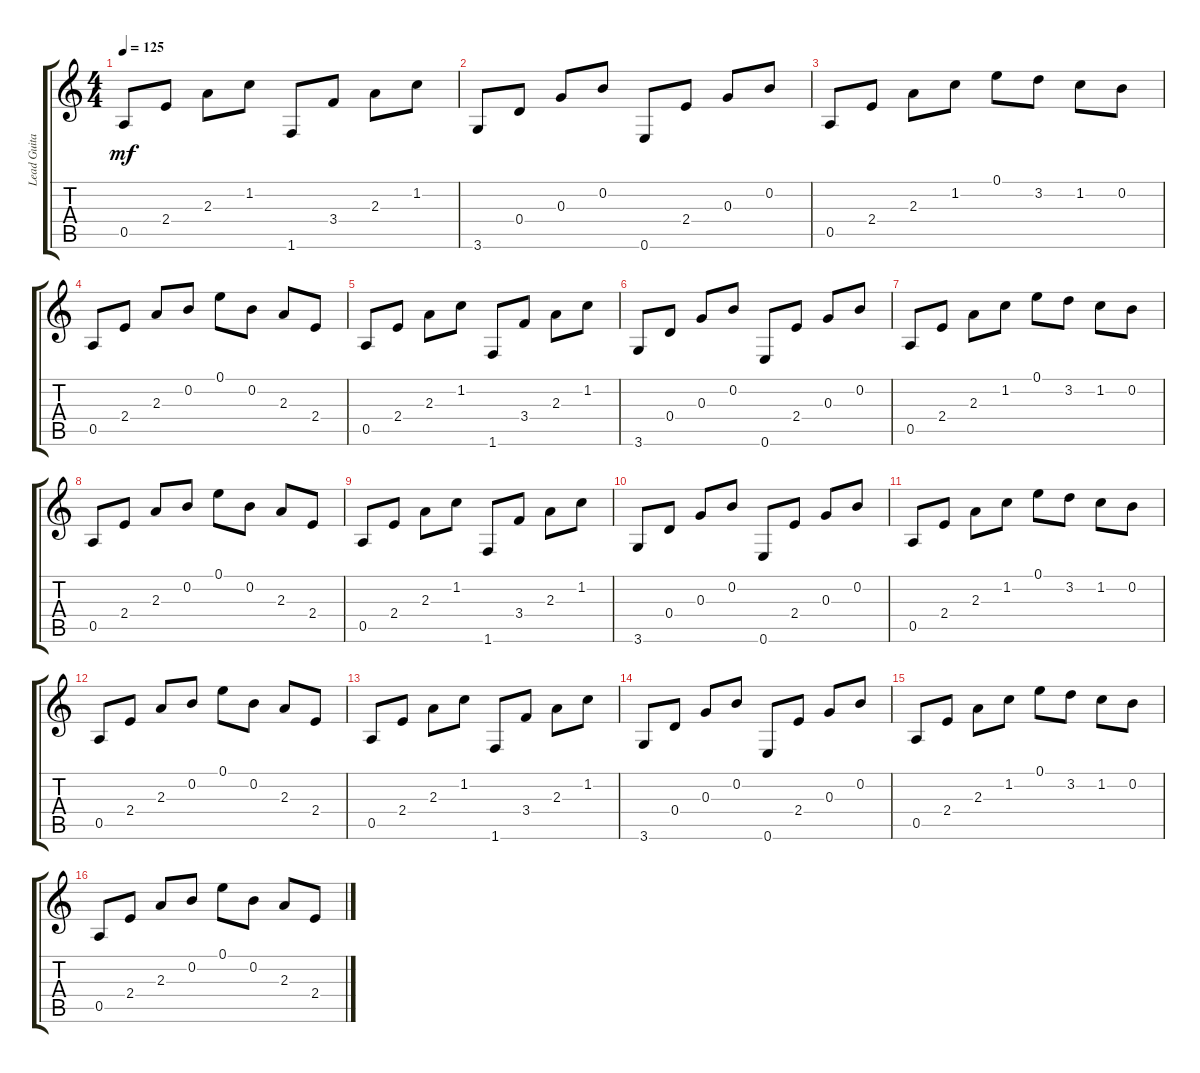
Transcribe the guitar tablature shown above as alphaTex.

\track ("Lead Guitar 2" "Lead Guita") {instrument acousticguitarnylon}
\staff {score tabs}
\tuning (E4 B3 G3 D3 A2 E2) {hide}
\ts (4 4)
\tempo 125
\clef g2
\ks c
0.5.8{dy mf} 2.4.8 2.3.8 1.2.8 1.6.8 3.4.8 2.3.8 1.2.8 |
3.6.8 0.4.8 0.3.8 0.2.8 0.6.8 2.4.8 0.3.8 0.2.8 |
0.5.8 2.4.8 2.3.8 1.2.8 0.1.8 3.2.8 1.2.8 0.2.8 |
0.5.8 2.4.8 2.3.8 0.2.8 0.1.8 0.2.8 2.3.8 2.4.8 |
0.5.8 2.4.8 2.3.8 1.2.8 1.6.8 3.4.8 2.3.8 1.2.8 |
3.6.8 0.4.8 0.3.8 0.2.8 0.6.8 2.4.8 0.3.8 0.2.8 |
0.5.8 2.4.8 2.3.8 1.2.8 0.1.8 3.2.8 1.2.8 0.2.8 |
0.5.8 2.4.8 2.3.8 0.2.8 0.1.8 0.2.8 2.3.8 2.4.8 |
0.5.8 2.4.8 2.3.8 1.2.8 1.6.8 3.4.8 2.3.8 1.2.8 |
3.6.8 0.4.8 0.3.8 0.2.8 0.6.8 2.4.8 0.3.8 0.2.8 |
0.5.8 2.4.8 2.3.8 1.2.8 0.1.8 3.2.8 1.2.8 0.2.8 |
0.5.8 2.4.8 2.3.8 0.2.8 0.1.8 0.2.8{volume 13} 2.3.8{volume 11} 2.4.8{volume 11} |
0.5.8{volume 10} 2.4.8{volume 10} 2.3.8{volume 9} 1.2.8{volume 9} 1.6.8{volume 8} 3.4.8 2.3.8 1.2.8{volume 8} |
3.6.8{volume 8} 0.4.8 0.3.8{volume 8} 0.2.8{volume 8} 0.6.8{volume 7} 2.4.8{volume 7} 0.3.8{volume 7} 0.2.8{volume 7} |
0.5.8{volume 7} 2.4.8{volume 7} 2.3.8{volume 6} 1.2.8{volume 6} 0.1.8{volume 6} 3.2.8 1.2.8{volume 6} 0.2.8 |
0.5.8{volume 5} 2.4.8{volume 5} 2.3.8{volume 4} 0.2.8{volume 4} 0.1.8{volume 3} 0.2.8{volume 2} 2.3.8{volume 1} 2.4.8
